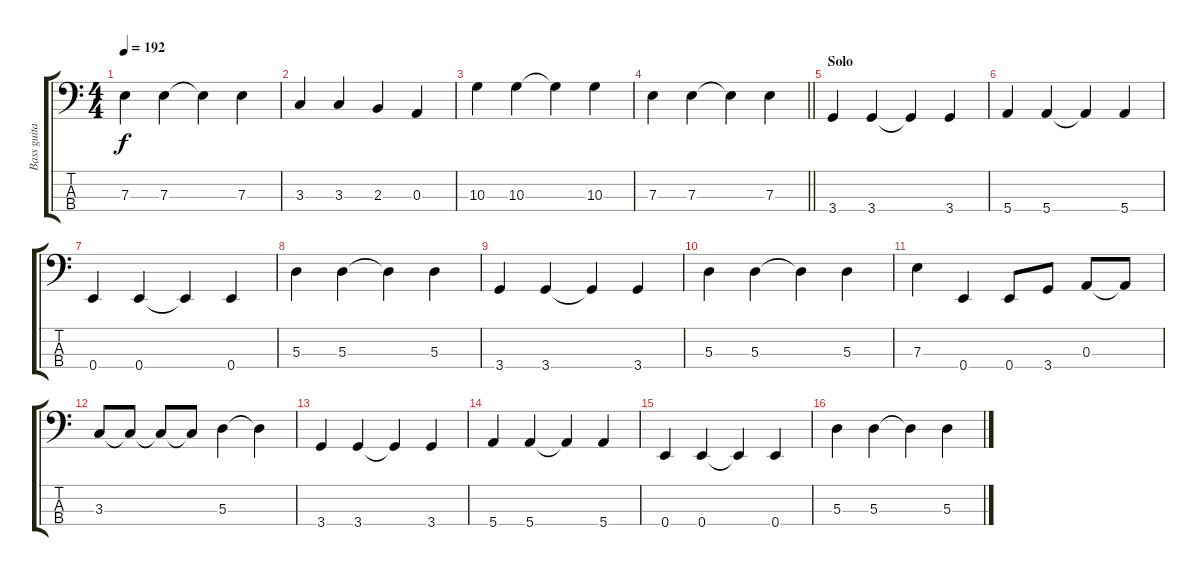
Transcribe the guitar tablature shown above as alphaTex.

\track ("Bass guitar" "Bass guita") {instrument electricbassfinger}
\staff {score tabs}
\tuning (G2 D2 A1 E1) {hide}
\ts (4 4)
\tempo 192
\clef f4
\ks c
7.3.4{dy f} 7.3.4 7.3{t}.4 7.3.4 |
3.3.4 3.3.4 2.3.4 0.3.4 |
10.3.4 10.3.4 10.3{t}.4 10.3.4 |
\barLineRight lightlight
7.3.4 7.3.4 7.3{t}.4 7.3.4 |
\section ("" "Solo")
3.4.4 3.4.4 3.4{t}.4 3.4.4 |
5.4.4 5.4.4 5.4{t}.4 5.4.4 |
0.4.4 0.4.4 0.4{t}.4 0.4.4 |
5.3.4 5.3.4 5.3{t}.4 5.3.4 |
3.4.4 3.4.4 3.4{t}.4 3.4.4 |
5.3.4 5.3.4 5.3{t}.4 5.3.4 |
7.3.4 0.4.4 0.4.8 3.4.8 0.3.8 0.3{t}.8 |
3.3.8 3.3{t}.8 3.3{t}.8 3.3{t}.8 5.3.4 5.3{t}.4 |
3.4.4 3.4.4 3.4{t}.4 3.4.4 |
5.4.4 5.4.4 5.4{t}.4 5.4.4 |
0.4.4 0.4.4 0.4{t}.4 0.4.4 |
5.3.4 5.3.4 5.3{t}.4 5.3.4
